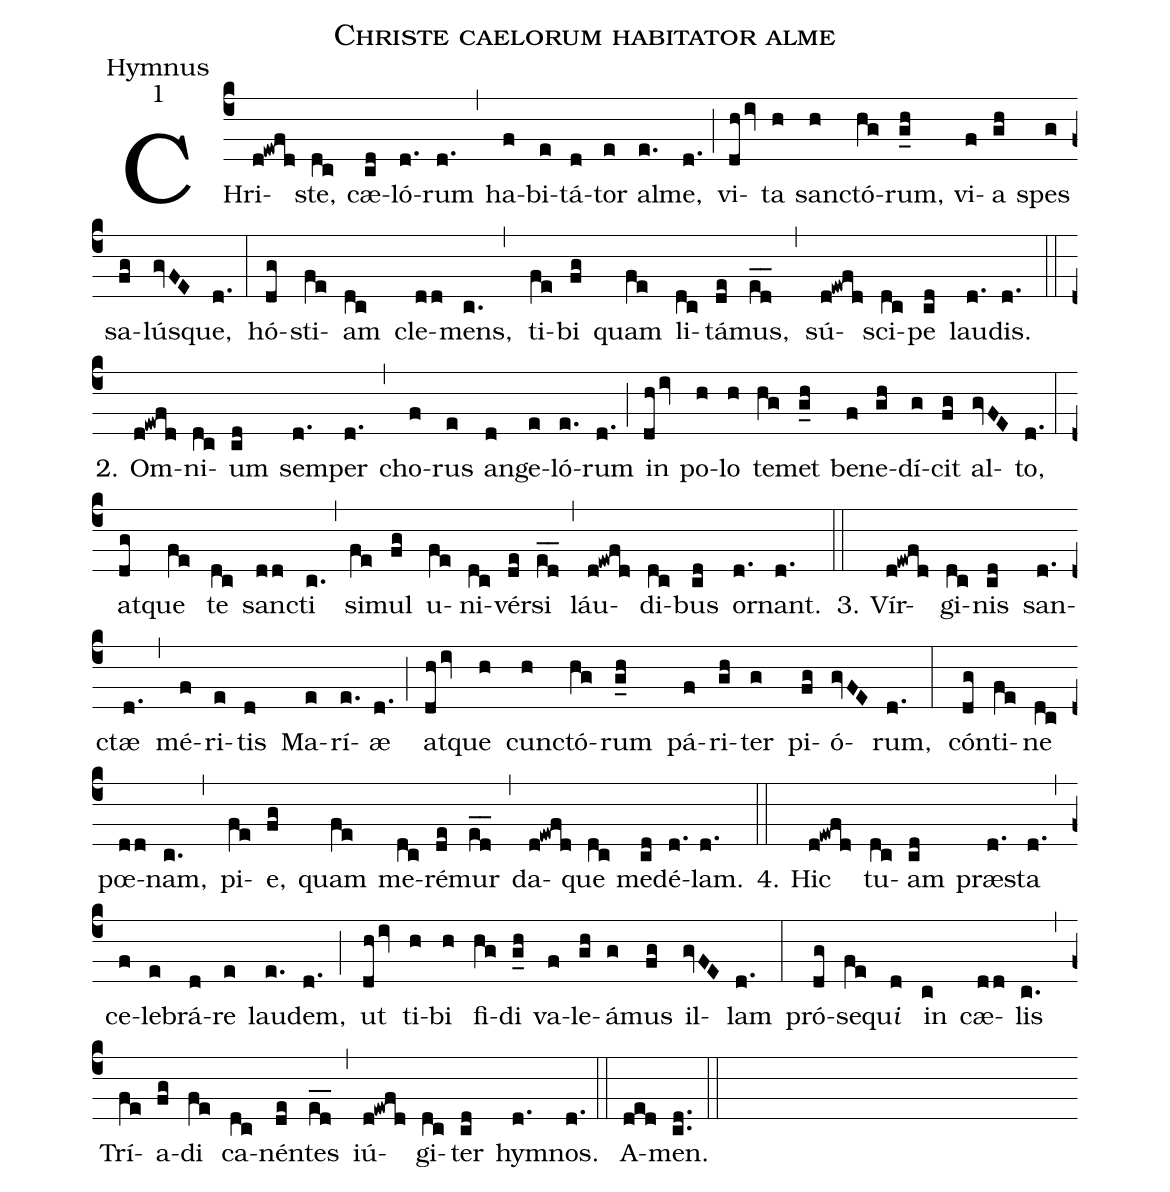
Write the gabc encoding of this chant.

name:Christe caelorum habitator alme;
office-part:Hymnus;
mode:1;
%%
(c4)CHri(d!ewfd)ste,(dc) cæ(cd)ló(d.)rum(d.) (,)
ha(f)bi(e)tá(d)tor(e) al(e.)me,(d.) (;)
vi(dh/iv)ta(h) san(h)ctó(hg)rum,(g_h) vi(f)a(gh) spes(g) sa(fg)lús(gvFE)que,(d.) (:)
hó(dg)sti(fe)am(dc) cle(dd)mens,(c.) (,)
ti(fe)bi(fg) quam(fe) li(dc)tá(de)mus,(ed__) (,)
sú(d!ewfd)sci(dc)pe(cd) lau(d.)dis.(d.) (::)
2. Om(d!ewfd)ni(dc)um(cd) sem(d.)per(d.) (,)
cho(f)rus(e) an(d)ge(e)ló(e.)rum(d.) (;)
in(dh/iv) po(h)lo(h) te(hg)met(g_h) be(f)ne(gh)dí(g)cit(fg) al(gvFE)to,(d.) (:)
at(dg)que(fe) te(dc) san(dd)cti(c.) (,)
si(fe)mul(fg) u(fe)ni(dc)vér(de)si(ed__) (,)
láu(d!ewfd)di(dc)bus(cd) or(d.)nant.(d.) (::)

3. Vír(d!ewfd)gi(dc)nis(cd) san(d.)ctæ(d.) (,)
mé(f)ri(e)tis(d) Ma(e)rí(e.)æ(d.) (;)
at(dh/iv)que(h) cun(h)ctó(hg)rum(g_h) pá(f)ri(gh)ter(g) pi(fg)ó(gvFE)rum,(d.) (:)
cón(dg)ti(fe)ne(dc) pœ(dd)nam,(c.) (,)
pi(fe)e,(fg) quam(fe) me(dc)ré(de)mur(ed__) (,)
da(d!ewfd)que(dc) me(cd)dé(d.)lam.(d.) (::)

4. Hic(d!ewfd) tu(dc)am(cd) præ(d.)sta(d.) (,)
ce(f)le(e)brá(d)re(e) lau(e.)dem,(d.) (;)
ut(dh/iv) ti(h)bi(h) fi(hg)di(g_h) va(f)le(gh)á(g)mus(fg) il(gvFE)lam(d.) (:)
pró(dg)se(fe)qu<i>i</i>(d) in(c) cæ(dd)lis(c.) (,)
Trí(fe)a(fg)di(fe) ca(dc)nén(de)tes(ed__) (,)
iú(d!ewfd)gi(dc)ter(cd) hym(d.)nos.(d.) (::)

A(ded)men.(cd..) (::)
